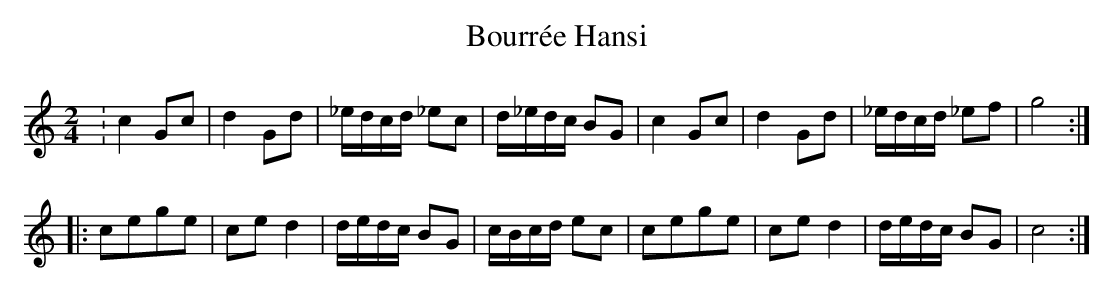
X:1
T:Bourrée Hansi
L:1/16
M:2/4
K:C major
:c4G2c2|d4G2d2|_edcd _e2c2|d_edc B2G2|c4G2c2|d4G2d2|_edcd _e2f2|g8:|
|:c2e2g2e2|c2e2d4|dedc B2G2|cBcd e2c2|c2e2g2e2|c2e2d4|dedc B2G2|c8:|
